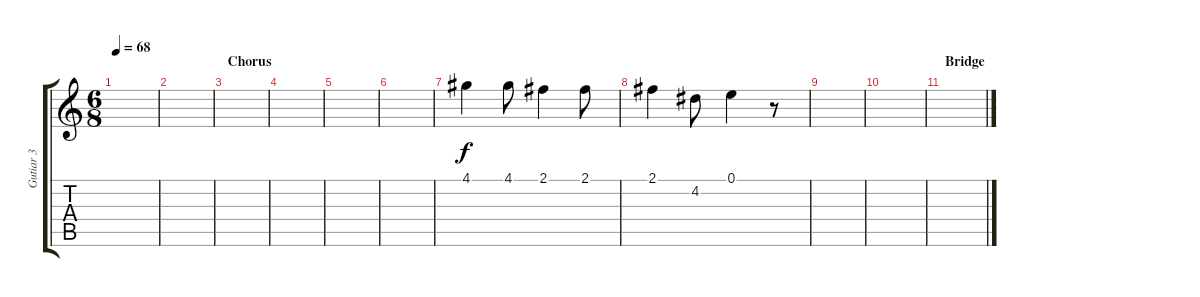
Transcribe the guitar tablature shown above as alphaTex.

\track ("Gutiar 3" "Gutiar 3") {instrument electricguitarclean}
\staff {score tabs}
\tuning (E4 B3 G3 D3 A2 E2) {hide}
\ts (6 8)
\tempo 68
\clef g2
\ks c
|
|
\section ("" "Chorus")
|
|
|
|
4.1.4 4.1.8 2.1.4 2.1.8 |
2.1.4 4.2.8 0.1.4 r.8 |
|
|
\section ("" "Bridge")
